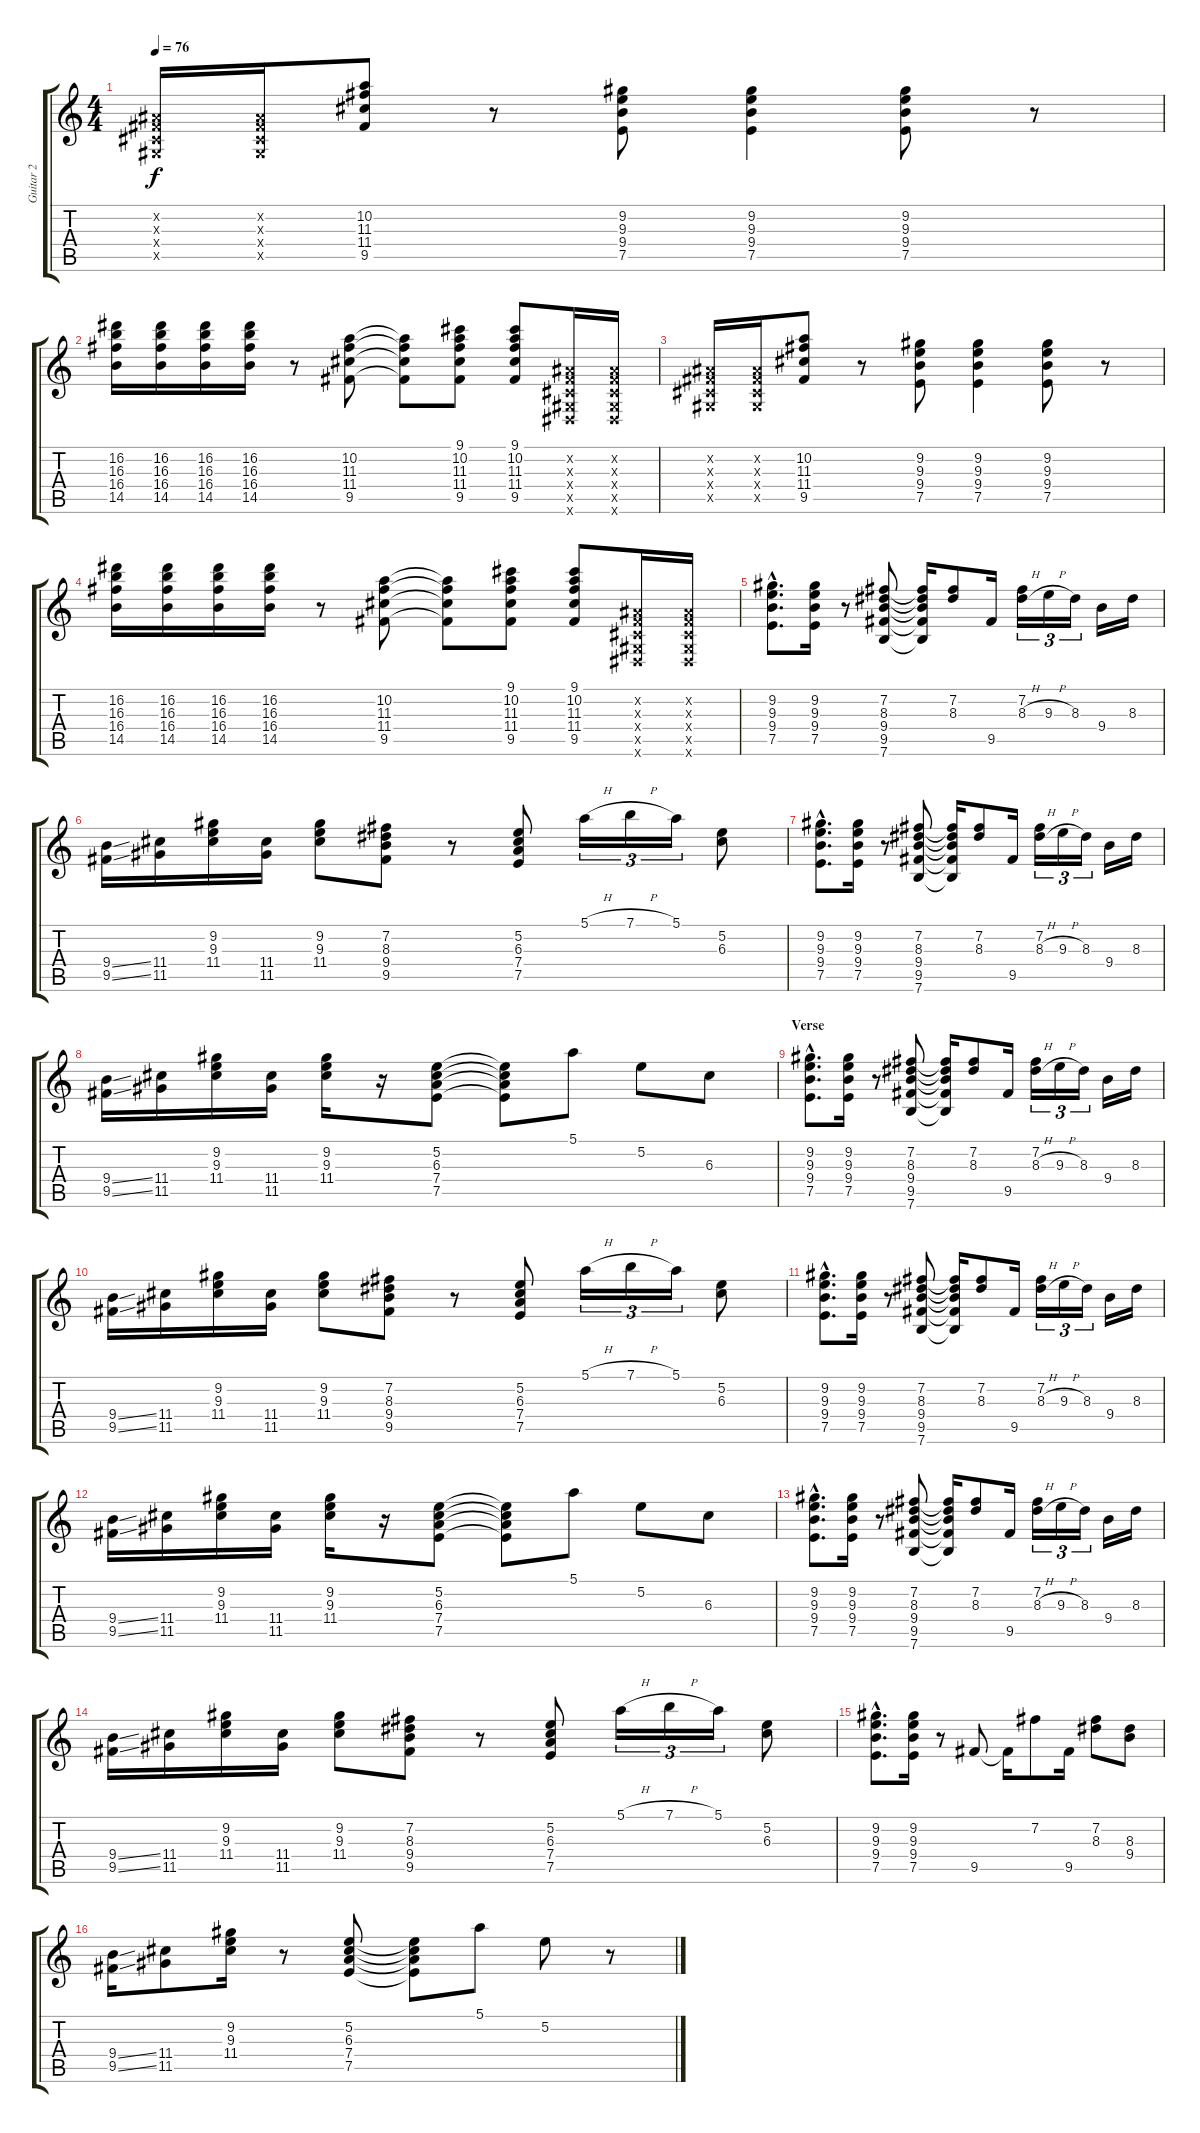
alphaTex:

\track ("Guitar 2" "Guitar 2") {instrument electricguitarclean}
\staff {score tabs}
\tuning (E4 B3 G3 D3 A2 E2) {hide}
\ts (4 4)
\tempo 76
\clef g2
\ks c
(-1.2{x} -1.3{x} -1.4{x} -1.5{x}).16{dy f} (-1.2{x} -1.3{x} -1.4{x} -1.5{x}).16 (10.2 11.3 11.4 9.5).8 r.8 (9.2 9.3 9.4 7.5).8 (9.2 9.3 9.4 7.5).4 (9.2 9.3 9.4 7.5).8 r.8 |
(16.2 16.3 16.4 14.5).16 (16.2 16.3 16.4 14.5).16 (16.2 16.3 16.4 14.5).16 (16.2 16.3 16.4 14.5).16 r.8 (10.2 11.3 11.4 9.5).8 (10.2{t} 11.3{t} 11.4{t} 9.5{t}).8 (9.1 10.2 11.3 11.4 9.5).8 (9.1 10.2 11.3 11.4 9.5).8 (-1.2{x} -1.3{x} -1.4{x} -1.5{x} -1.6{x}).16 (-1.2{x} -1.3{x} -1.4{x} -1.5{x} -1.6{x}).16 |
(-1.2{x} -1.3{x} -1.4{x} -1.5{x}).16 (-1.2{x} -1.3{x} -1.4{x} -1.5{x}).16 (10.2 11.3 11.4 9.5).8 r.8 (9.2 9.3 9.4 7.5).8 (9.2 9.3 9.4 7.5).4 (9.2 9.3 9.4 7.5).8 r.8 |
(16.2 16.3 16.4 14.5).16 (16.2 16.3 16.4 14.5).16 (16.2 16.3 16.4 14.5).16 (16.2 16.3 16.4 14.5).16 r.8 (10.2 11.3 11.4 9.5).8 (10.2{t} 11.3{t} 11.4{t} 9.5{t}).8 (9.1 10.2 11.3 11.4 9.5).8 (9.1 10.2 11.3 11.4 9.5).8 (-1.2{x} -1.3{x} -1.4{x} -1.5{x} -1.6{x}).16 (-1.2{x} -1.3{x} -1.4{x} -1.5{x} -1.6{x}).16 |
(9.2{hac} 9.3{hac} 9.4{hac} 7.5{hac}).8{d} (9.2 9.3 9.4 7.5).16 r.8 (7.2 8.3 9.4 9.5 7.6).8 (7.2{t} 8.3{t} 9.4{t} 9.5{t} 7.6{t}).16 (7.2 8.3).8 9.5.16 (7.2 8.3{h}).16{tu (3 2)} 9.3{h}.16{tu (3 2)} 8.3.16{tu (3 2)} 9.4.16 8.3.16 |
(9.4{ss} 9.5{ss}).16 (11.4 11.5).16 (9.2 9.3 11.4).16 (11.4 11.5).16 (9.2 9.3 11.4).8 (7.2 8.3 9.4 9.5).8 r.8 (5.2 6.3 7.4 7.5).8 5.1{h}.16{tu (3 2)} 7.1{h}.16{tu (3 2)} 5.1.16{tu (3 2)} (5.2 6.3).8 |
(9.2{hac} 9.3{hac} 9.4{hac} 7.5{hac}).8{d} (9.2 9.3 9.4 7.5).16 r.8 (7.2 8.3 9.4 9.5 7.6).8 (7.2{t} 8.3{t} 9.4{t} 9.5{t} 7.6{t}).16 (7.2 8.3).8 9.5.16 (7.2 8.3{h}).16{tu (3 2)} 9.3{h}.16{tu (3 2)} 8.3.16{tu (3 2)} 9.4.16 8.3.16 |
(9.4{ss} 9.5{ss}).16 (11.4 11.5).16 (9.2 9.3 11.4).16 (11.4 11.5).16 (9.2 9.3 11.4).16 r.16 (5.2 6.3 7.4 7.5).8 (5.2{t} 6.3{t} 7.4{t} 7.5{t}).8 5.1.8 5.2.8 6.3.8 |
\section ("" "Verse")
(9.2{hac} 9.3{hac} 9.4{hac} 7.5{hac}).8{d} (9.2 9.3 9.4 7.5).16 r.8 (7.2 8.3 9.4 9.5 7.6).8 (7.2{t} 8.3{t} 9.4{t} 9.5{t} 7.6{t}).16 (7.2 8.3).8 9.5.16 (7.2 8.3{h}).16{tu (3 2)} 9.3{h}.16{tu (3 2)} 8.3.16{tu (3 2)} 9.4.16 8.3.16 |
(9.4{ss} 9.5{ss}).16 (11.4 11.5).16 (9.2 9.3 11.4).16 (11.4 11.5).16 (9.2 9.3 11.4).8 (7.2 8.3 9.4 9.5).8 r.8 (5.2 6.3 7.4 7.5).8 5.1{h}.16{tu (3 2)} 7.1{h}.16{tu (3 2)} 5.1.16{tu (3 2)} (5.2 6.3).8 |
(9.2{hac} 9.3{hac} 9.4{hac} 7.5{hac}).8{d} (9.2 9.3 9.4 7.5).16 r.8 (7.2 8.3 9.4 9.5 7.6).8 (7.2{t} 8.3{t} 9.4{t} 9.5{t} 7.6{t}).16 (7.2 8.3).8 9.5.16 (7.2 8.3{h}).16{tu (3 2)} 9.3{h}.16{tu (3 2)} 8.3.16{tu (3 2)} 9.4.16 8.3.16 |
(9.4{ss} 9.5{ss}).16 (11.4 11.5).16 (9.2 9.3 11.4).16 (11.4 11.5).16 (9.2 9.3 11.4).16 r.16 (5.2 6.3 7.4 7.5).8 (5.2{t} 6.3{t} 7.4{t} 7.5{t}).8 5.1.8 5.2.8 6.3.8 |
(9.2{hac} 9.3{hac} 9.4{hac} 7.5{hac}).8{d} (9.2 9.3 9.4 7.5).16 r.8 (7.2 8.3 9.4 9.5 7.6).8 (7.2{t} 8.3{t} 9.4{t} 9.5{t} 7.6{t}).16 (7.2 8.3).8 9.5.16 (7.2 8.3{h}).16{tu (3 2)} 9.3{h}.16{tu (3 2)} 8.3.16{tu (3 2)} 9.4.16 8.3.16 |
(9.4{ss} 9.5{ss}).16 (11.4 11.5).16 (9.2 9.3 11.4).16 (11.4 11.5).16 (9.2 9.3 11.4).8 (7.2 8.3 9.4 9.5).8 r.8 (5.2 6.3 7.4 7.5).8 5.1{h}.16{tu (3 2)} 7.1{h}.16{tu (3 2)} 5.1.16{tu (3 2)} (5.2 6.3).8 |
(9.2{hac} 9.3{hac} 9.4{hac} 7.5{hac}).8{d} (9.2 9.3 9.4 7.5).16 r.8 9.5.8 9.5{t}.16 7.2.8 9.5.16 (7.2 8.3).8 (8.3 9.4).8 |
(9.4{ss} 9.5{ss}).16 (11.4 11.5).8 (9.2 9.3 11.4).16 r.8 (5.2 6.3 7.4 7.5).8 (5.2{t} 6.3{t} 7.4{t} 7.5{t}).8 5.1.8 5.2.8 r.8
